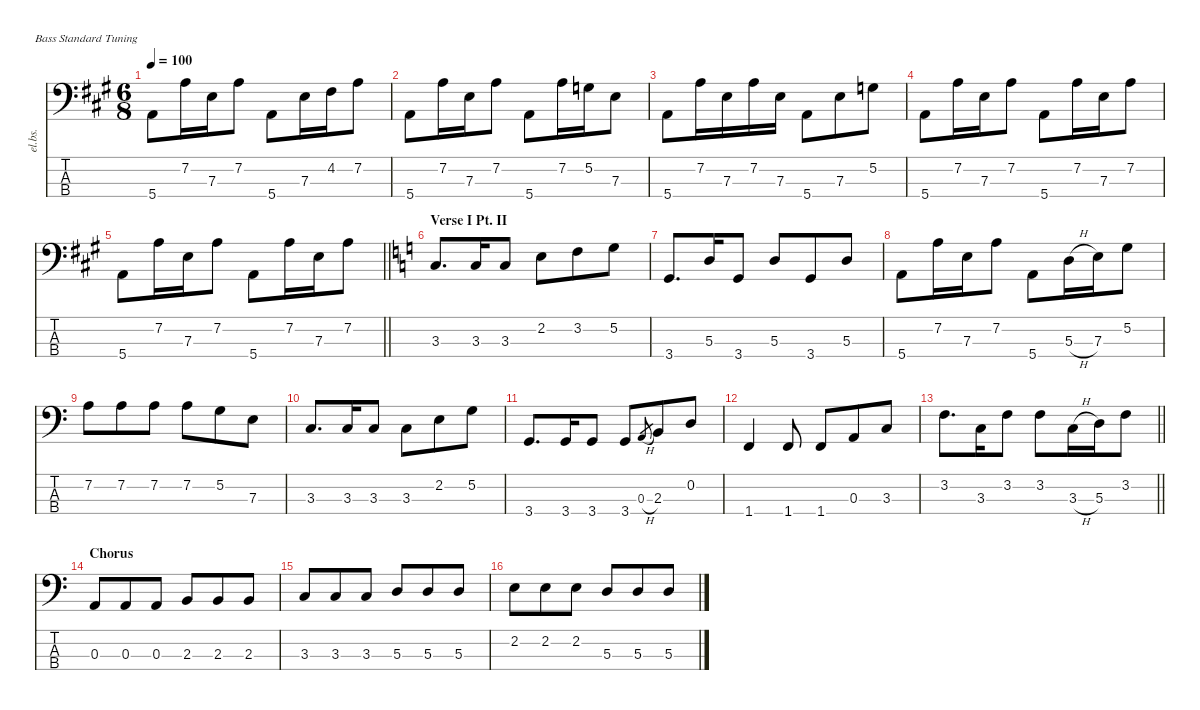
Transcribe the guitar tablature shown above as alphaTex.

\defaultSystemsLayout 4
\hideDynamics
\bracketExtendMode nobrackets
\track ("Bass - Flea" "el.bs.") {instrument electricbassfinger}
\staff {score tabs}
\tuning (G2 D2 A1 E1)
\ts (6 8)
\tempo 100
\clef f4
\ks a
5.4{acc forcenatural}.8{dy f beam Down} 7.2{acc forcenatural}.16{beam Down} 7.3{acc forcenatural}.16{beam Down} 7.2{acc forcenatural}.8{beam Down} 5.4{acc forcenatural}.8{beam Down} 7.3{acc forcenatural}.16{beam Down} 4.2{acc #}.16{beam Down} 7.2{acc forcenatural}.8{beam Down} |
5.4{acc forcenatural}.8{beam Down} 7.2{acc forcenatural}.16{beam Down} 7.3{acc forcenatural}.16{beam Down} 7.2{acc forcenatural}.8{beam Down} 5.4{acc forcenatural}.8{beam Down} 7.2{acc forcenatural}.16{beam Down} 5.2{acc forcenatural}.16{beam Down} 7.3{acc forcenatural}.8{beam Down} |
5.4{acc forcenatural}.8{beam Down} 7.2{acc forcenatural}.16{beam Down} 7.3{acc forcenatural}.16{beam Down} 7.2{acc forcenatural}.16{beam Down} 7.3{acc forcenatural}.16{beam Down} 5.4{acc forcenatural}.8{beam Down} 7.3{acc forcenatural}.8{beam Down} 5.2{acc forcenatural}.8{beam Down} |
5.4{acc forcenatural}.8{beam Down} 7.2{acc forcenatural}.16{beam Down} 7.3{acc forcenatural}.16{beam Down} 7.2{acc forcenatural}.8{beam Down} 5.4{acc forcenatural}.8{beam Down} 7.2{acc forcenatural}.16{beam Down} 7.3{acc forcenatural}.16{beam Down} 7.2{acc forcenatural}.8{beam Down} |
\barLineRight lightlight
5.4{acc forcenatural}.8{beam Down} 7.2{acc forcenatural}.16{beam Down} 7.3{acc forcenatural}.16{beam Down} 7.2{acc forcenatural}.8{beam Down} 5.4{acc forcenatural}.8{beam Down} 7.2{acc forcenatural}.16{beam Down} 7.3{acc forcenatural}.16{beam Down} 7.2{acc forcenatural}.8{beam Down} |
\section ("" "Verse I Pt. II")
\ks c
3.3.8{d beam Up} 3.3.16{beam Up} 3.3.8{beam Up} 2.2.8{beam Down} 3.2.8{beam Down} 5.2.8{beam Down} |
3.4.8{d beam Up} 5.3.16{beam Up} 3.4.8{beam Up} 5.3.8{beam Up} 3.4.8{beam Up} 5.3.8{beam Up} |
5.4.8{beam Down} 7.2.16{beam Down} 7.3.16{beam Down} 7.2.8{beam Down} 5.4.8{beam Down} 5.3{h}.16{beam Down} 7.3.16{beam Down} 5.2.8{beam Down} |
7.2.8{beam Down} 7.2.8{beam Down} 7.2.8{beam Down} 7.2.8{beam Down} 5.2.8{beam Down} 7.3.8{beam Down} |
3.3.8{d beam Up} 3.3.16{beam Up} 3.3.8{beam Up} 3.3.8{beam Down} 2.2.8{beam Down} 5.2.8{beam Down} |
3.4.8{d beam Up} 3.4.16{beam Up} 3.4.8{beam Up} 3.4.8{beam Up} 0.3{h}.8{gr dy mf beam Up} 2.3.8{dy f beam Up} 0.2.8{beam Up} |
1.4.4{beam Up} 1.4.8{beam Up} 1.4.8{beam Up} 0.3.8{beam Up} 3.3.8{beam Up} |
\barLineRight lightlight
3.2.8{d beam Down} 3.3.16{beam Down} 3.2.8{beam Down} 3.2.8{beam Down} 3.3{h}.16{beam Down} 5.3.16{beam Down} 3.2.8{beam Down} |
\section ("" "Chorus")
0.3.8{beam Up} 0.3.8{beam Up} 0.3.8{beam Up} 2.3.8{beam Up} 2.3.8{beam Up} 2.3.8{beam Up} |
3.3.8{beam Up} 3.3.8{beam Up} 3.3.8{beam Up} 5.3.8{beam Up} 5.3.8{beam Up} 5.3.8{beam Up} |
2.2.8{beam Down} 2.2.8{beam Down} 2.2.8{beam Down} 5.3.8{beam Up} 5.3.8{beam Up} 5.3.8{beam Up}
